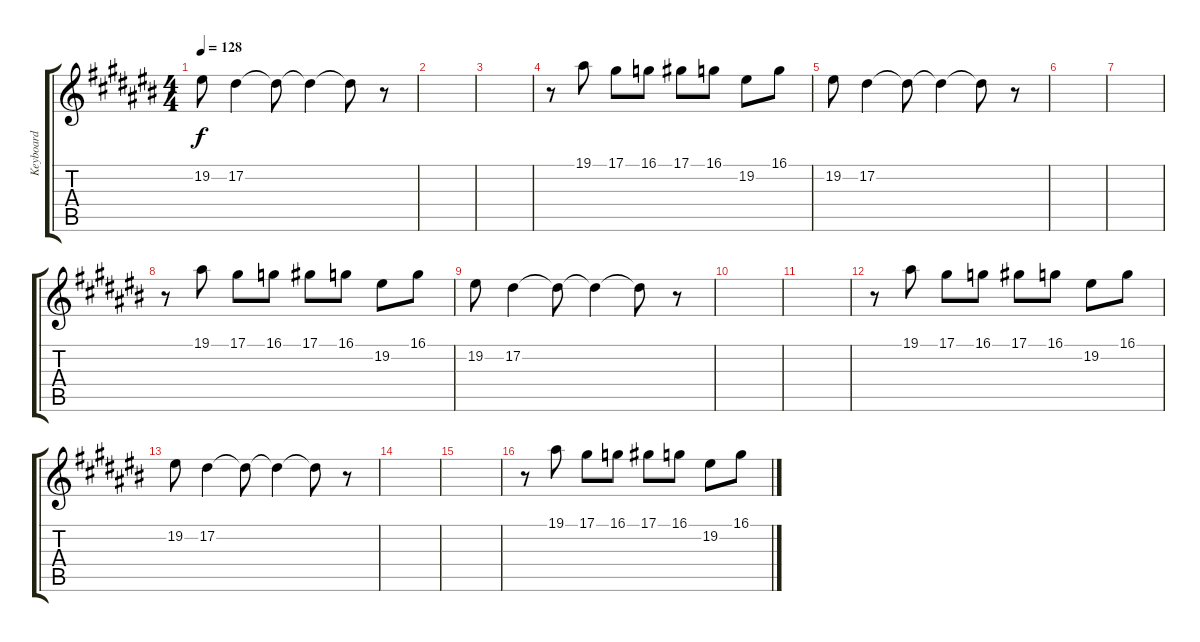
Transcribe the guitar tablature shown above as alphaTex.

\track ("Keyboard" "Keyboard") {instrument clarinet}
\staff {score tabs}
\tuning (Eb4 Bb3 Gb3 Db3 Ab2 Eb2) {hide}
\ts (4 4)
\tempo 128
\clef g2
\ks c#
19.2.8{dy f} 17.2.4 17.2{t}.8 17.2{t}.4 17.2{t}.8 r.8 |
|
|
r.8 19.1.8 17.1.8 16.1.8 17.1.8 16.1.8 19.2.8 16.1.8 |
19.2.8 17.2.4 17.2{t}.8 17.2{t}.4 17.2{t}.8 r.8 |
|
|
r.8 19.1.8 17.1.8 16.1.8 17.1.8 16.1.8 19.2.8 16.1.8 |
19.2.8 17.2.4 17.2{t}.8 17.2{t}.4 17.2{t}.8 r.8 |
|
|
r.8 19.1.8 17.1.8 16.1.8 17.1.8 16.1.8 19.2.8 16.1.8 |
19.2.8 17.2.4 17.2{t}.8 17.2{t}.4 17.2{t}.8 r.8 |
|
|
r.8 19.1.8 17.1.8 16.1.8 17.1.8 16.1.8 19.2.8 16.1.8
